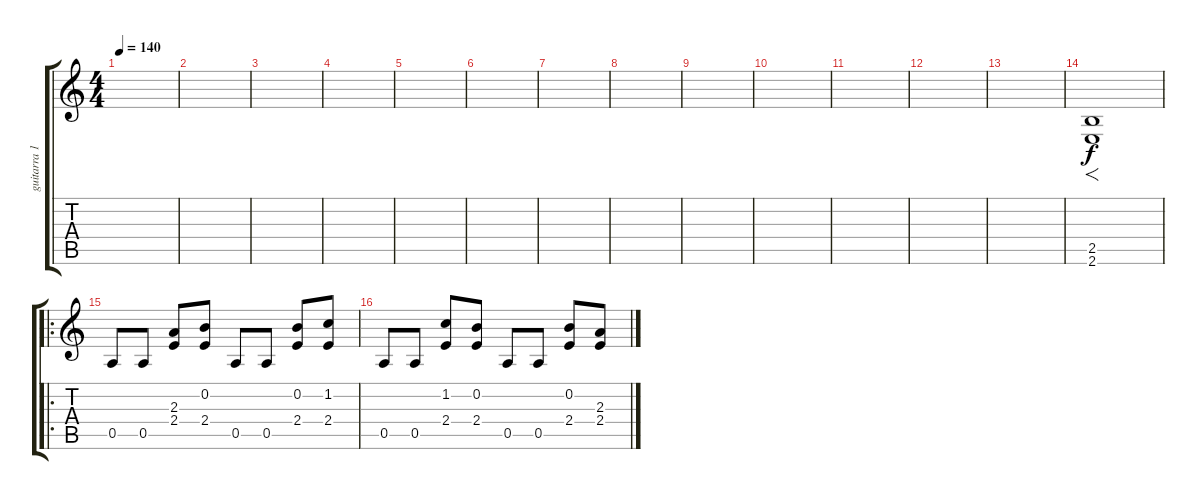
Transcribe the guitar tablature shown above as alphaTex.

\track ("guitarra 1" "guitarra 1") {instrument distortionguitar}
\staff {score tabs}
\tuning (E4 B3 G3 D3 A2 D2) {hide}
\ts (4 4)
\tempo 140
\clef g2
\ks c
|
|
|
|
|
|
|
|
|
|
|
|
|
(2.5 2.6).1{f} |
\ro
0.5.8 0.5.8 (2.3 2.4).8 (0.2 2.4).8 0.5.8 0.5.8 (0.2 2.4).8 (1.2 2.4).8 |
0.5.8 0.5.8 (1.2 2.4).8 (0.2 2.4).8 0.5.8 0.5.8 (0.2 2.4).8 (2.3 2.4).8
